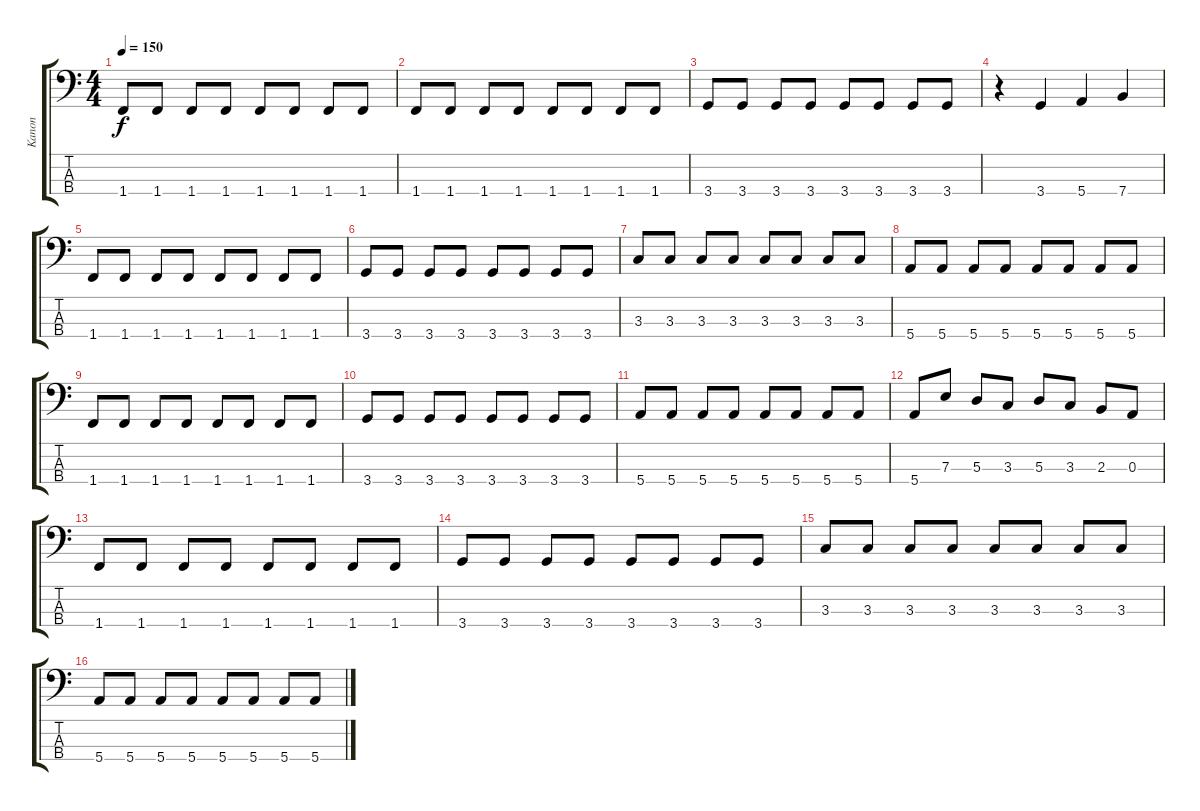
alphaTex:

\track ("Kanon" "Kanon") {instrument electricbassfinger}
\staff {score tabs}
\tuning (G2 D2 A1 E1) {hide}
\ts (4 4)
\tempo 150
\clef f4
\ks c
1.4.8{dy f} 1.4.8 1.4.8 1.4.8 1.4.8 1.4.8 1.4.8 1.4.8 |
1.4.8 1.4.8 1.4.8 1.4.8 1.4.8 1.4.8 1.4.8 1.4.8 |
3.4.8 3.4.8 3.4.8 3.4.8 3.4.8 3.4.8 3.4.8 3.4.8 |
r.4 3.4.4 5.4.4 7.4.4 |
1.4.8 1.4.8 1.4.8 1.4.8 1.4.8 1.4.8 1.4.8 1.4.8 |
3.4.8 3.4.8 3.4.8 3.4.8 3.4.8 3.4.8 3.4.8 3.4.8 |
3.3.8 3.3.8 3.3.8 3.3.8 3.3.8 3.3.8 3.3.8 3.3.8 |
5.4.8 5.4.8 5.4.8 5.4.8 5.4.8 5.4.8 5.4.8 5.4.8 |
1.4.8 1.4.8 1.4.8 1.4.8 1.4.8 1.4.8 1.4.8 1.4.8 |
3.4.8 3.4.8 3.4.8 3.4.8 3.4.8 3.4.8 3.4.8 3.4.8 |
5.4.8 5.4.8 5.4.8 5.4.8 5.4.8 5.4.8 5.4.8 5.4.8 |
5.4.8 7.3.8 5.3.8 3.3.8 5.3.8 3.3.8 2.3.8 0.3.8 |
1.4.8 1.4.8 1.4.8 1.4.8 1.4.8 1.4.8 1.4.8 1.4.8 |
3.4.8 3.4.8 3.4.8 3.4.8 3.4.8 3.4.8 3.4.8 3.4.8 |
3.3.8 3.3.8 3.3.8 3.3.8 3.3.8 3.3.8 3.3.8 3.3.8 |
5.4.8 5.4.8 5.4.8 5.4.8 5.4.8 5.4.8 5.4.8 5.4.8
